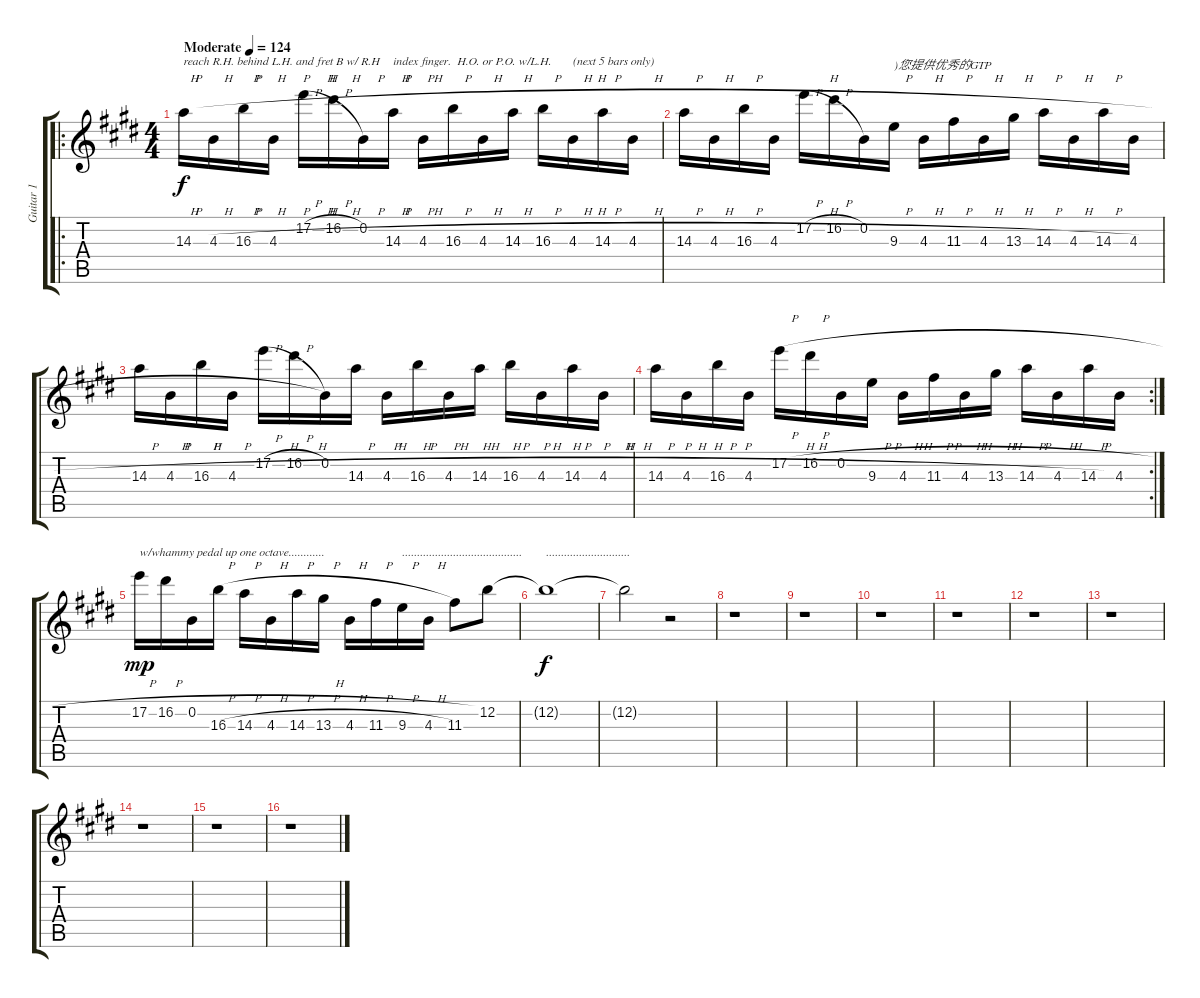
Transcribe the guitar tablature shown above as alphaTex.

\track ("Guitar 1 " "Guitar 1 ") {instrument distortionguitar}
\staff {score tabs}
\tuning (E4 B3 G3 D3 A2 E2) {hide}
\ro
\ts (4 4)
\tempo (124 "Moderate")
\clef g2
\ks e
14.3{h}.16{txt "reach R.H. behind L.H. and fret B w/ R.H" dy f instrument distortionguitar} 4.3{h}.16 16.3{h}.16 4.3{h}.16 17.2{h}.16 16.2{h}.16 0.2.16 14.3{h}.16{txt "index finger.  H.O. or P.O. w/L.H. "} 4.3{h}.16 16.3{h}.16 4.3{h}.16 14.3{h}.16 16.3{h}.16 4.3{h}.16{txt "(next 5 bars only)"} 14.3{h}.16 4.3{h}.16 |
14.3{h}.16 4.3{h}.16 16.3{h}.16 4.3{h}.16 17.2{h}.16 16.2{h}.16 0.2.16 9.3{h}.16{txt ")您提供优秀的GTP"} 4.3{h}.16 11.3{h}.16 4.3{h}.16 13.3{h}.16 14.3{h}.16 4.3{h}.16 14.3{h}.16 4.3{h}.16 |
14.3{h}.16 4.3{h}.16 16.3{h}.16 4.3{h}.16 17.2{h}.16 16.2{h}.16 0.2.16 14.3{h}.16 4.3{h}.16 16.3{h}.16 4.3{h}.16 14.3{h}.16 16.3{h}.16 4.3{h}.16 14.3{h}.16 4.3{h}.16 |
\rc 2
14.3{h}.16 4.3{h}.16 16.3{h}.16 4.3{h}.16 17.2{h}.16 16.2{h}.16 0.2{h}.16 9.3{h}.16 4.3{h}.16 11.3{h}.16 4.3{h}.16 13.3{h}.16 14.3{h}.16 4.3{h}.16 14.3{h}.16 4.3.16 |
17.2{h}.16{txt "w/whammy pedal up one octave............" dy mp} 16.2{h}.16 0.2{h}.16 16.3{h}.16 14.3{h}.16 4.3{h}.16 14.3{h}.16 13.3{h}.16 4.3{h}.16 11.3{h}.16 9.3{h}.16{txt "........................................"} 4.3{h}.16 11.3.8 12.2.8 |
12.2{t}.1{txt "............................" dy f} |
12.2{t}.2 r.2 |
r.1 |
r.1 |
r.1 |
r.1 |
r.1 |
r.1 |
r.1 |
r.1 |
r.1
